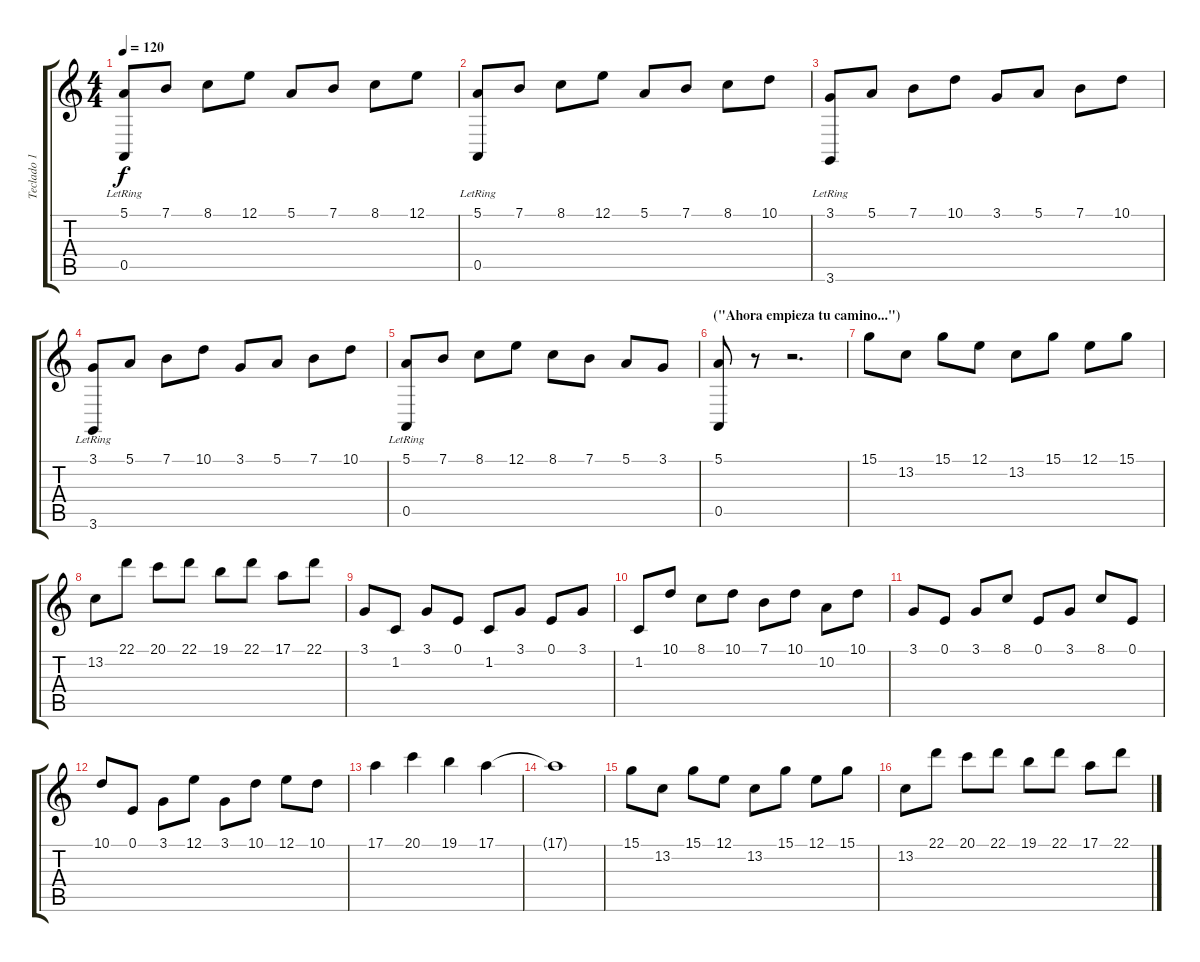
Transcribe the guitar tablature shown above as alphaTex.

\track ("Teclado 1" "Teclado 1") {instrument acousticgrandpiano}
\staff {score tabs}
\tuning (E4 B3 G3 D3 A2 E2) {hide}
\ts (4 4)
\tempo 120
\clef g2
\ks c
(5.1 0.5{lr}).8{dy f} 7.1.8 8.1.8 12.1.8 5.1.8 7.1.8 8.1.8 12.1.8 |
(5.1 0.5{lr}).8 7.1.8 8.1.8 12.1.8 5.1.8 7.1.8 8.1.8 10.1.8 |
(3.1 3.6{lr}).8 5.1.8 7.1.8 10.1.8 3.1.8 5.1.8 7.1.8 10.1.8 |
(3.1 3.6{lr}).8 5.1.8 7.1.8 10.1.8 3.1.8 5.1.8 7.1.8 10.1.8 |
(5.1 0.5{lr}).8 7.1.8 8.1.8 12.1.8 8.1.8 7.1.8 5.1.8 3.1.8 |
\section ("" "(\"Ahora empieza tu camino...\")")
(5.1 0.5).8 r.8 r.2{d} |
15.1.8 13.2.8 15.1.8 12.1.8 13.2.8 15.1.8 12.1.8 15.1.8 |
13.2.8 22.1.8 20.1.8 22.1.8 19.1.8 22.1.8 17.1.8 22.1.8 |
3.1.8 1.2.8 3.1.8 0.1.8 1.2.8 3.1.8 0.1.8 3.1.8 |
1.2.8 10.1.8 8.1.8 10.1.8 7.1.8 10.1.8 10.2.8 10.1.8 |
3.1.8 0.1.8 3.1.8 8.1.8 0.1.8 3.1.8 8.1.8 0.1.8 |
10.1.8 0.1.8 3.1.8 12.1.8 3.1.8 10.1.8 12.1.8 10.1.8 |
17.1.4 20.1.4 19.1.4 17.1.4 |
17.1{t}.1 |
15.1.8 13.2.8 15.1.8 12.1.8 13.2.8 15.1.8 12.1.8 15.1.8 |
13.2.8 22.1.8 20.1.8 22.1.8 19.1.8 22.1.8 17.1.8 22.1.8
